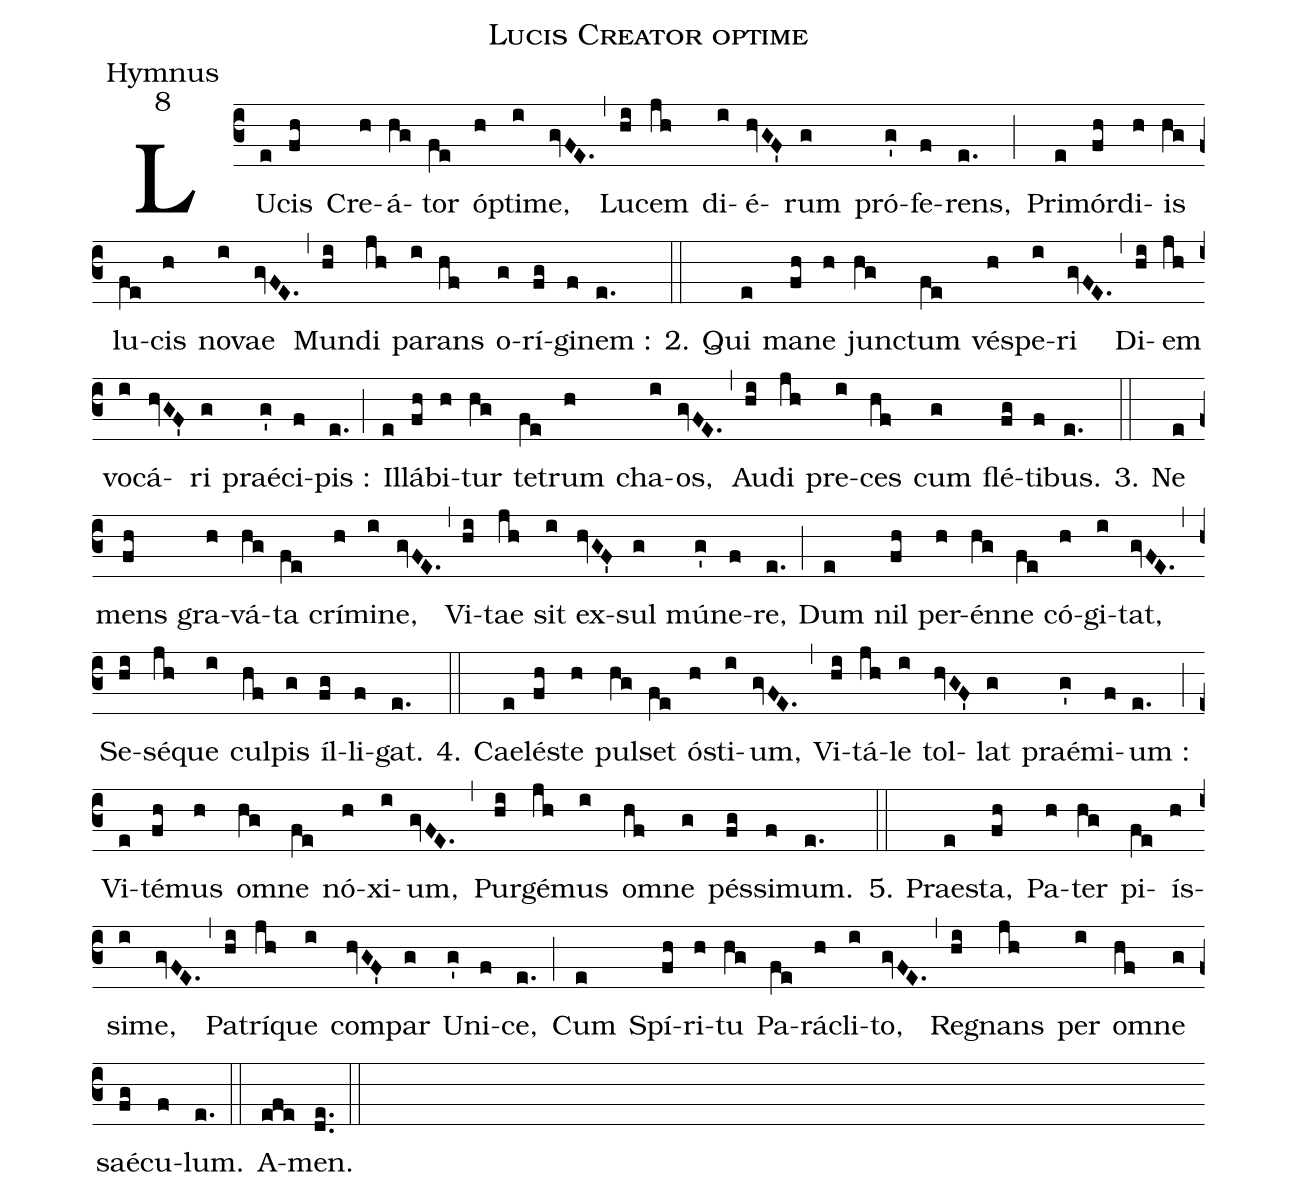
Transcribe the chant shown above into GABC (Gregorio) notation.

name:Lucis Creator optime;
office-part:Hymnus;
mode:8;
%%
(c3) LU(e)cis(fh) Cre(h)á(hg)tor(fe) ó(h)pti(i)me,(gvFE.) (,) Lu(hi)cem(jh) di(i)é(hvGF')rum(g) pró(g')fe(f)rens,(e.) (;) Pri(e)mór(fh)di(h)is(hg) lu(fe)cis(h) no(i)vae(gvFE.) (,) Mun(hi)di(jh) pa(i)rans(hf) o(g)rí(fg)gi(f)nem :(e.) (::)
2. Qui(e) ma(fh)ne(h) jun(hg)ctum(fe) vé(h)spe(i)ri(gvFE.) (,) Di(hi)em(jh) vo(i)cá(hvGF')ri(g) praé(g')ci(f)pis :(e.) (;) Il(e)lá(fh)bi(h)tur(hg) te(fe)trum(h) cha(i)os,(gvFE.) (,) Au(hi)di(jh) pre(i)ces(hf) cum(g) flé(fg)ti(f)bus.(e.) (::)
3. Ne(e) mens(fh) gra(h)vá(hg)ta(fe) crí(h)mi(i)ne,(gvFE.) (,) Vi(hi)tae(jh) sit(i) ex(hvGF')sul(g) mú(g')ne(f)re,(e.) (;) Dum(e) nil(fh) per(h)én(hg)ne(fe) có(h)gi(i)tat,(gvFE.) (,) Se(hi)sé(jh)que(i) cul(hf)pis(g) íl(fg)li(f)gat.(e.) (::)
4. Cae(e)lé(fh)ste(h) pul(hg)set(fe) ó(h)sti(i)um,(gvFE.) (,) Vi(hi)tá(jh)le(i) tol(hvGF')lat(g) praé(g')mi(f)um :(e.) (;) Vi(e)té(fh)mus(h) o(hg)mne(fe) nó(h)xi(i)um,(gvFE.) (,) Pur(hi)gé(jh)mus(i) o(hf)mne(g) pés(fg)si(f)mum.(e.) (::)
5. Prae(e)sta,(fh) Pa(h)ter(hg) pi(fe)ís(h)si(i)me,(gvFE.) (,) Pa(hi)trí(jh)que(i) com(hvGF')par(g) U(g')ni(f)ce,(e.) (;) Cum(e) Spí(fh)ri(h)tu(hg) Pa(fe)rá(h)cli(i)to,(gvFE.) (,) Re(hi)gnans(jh) per(i) o(hf)mne(g) saé(fg)cu(f)lum.(e.) (::)
A(efe)men.(de..) (::)
